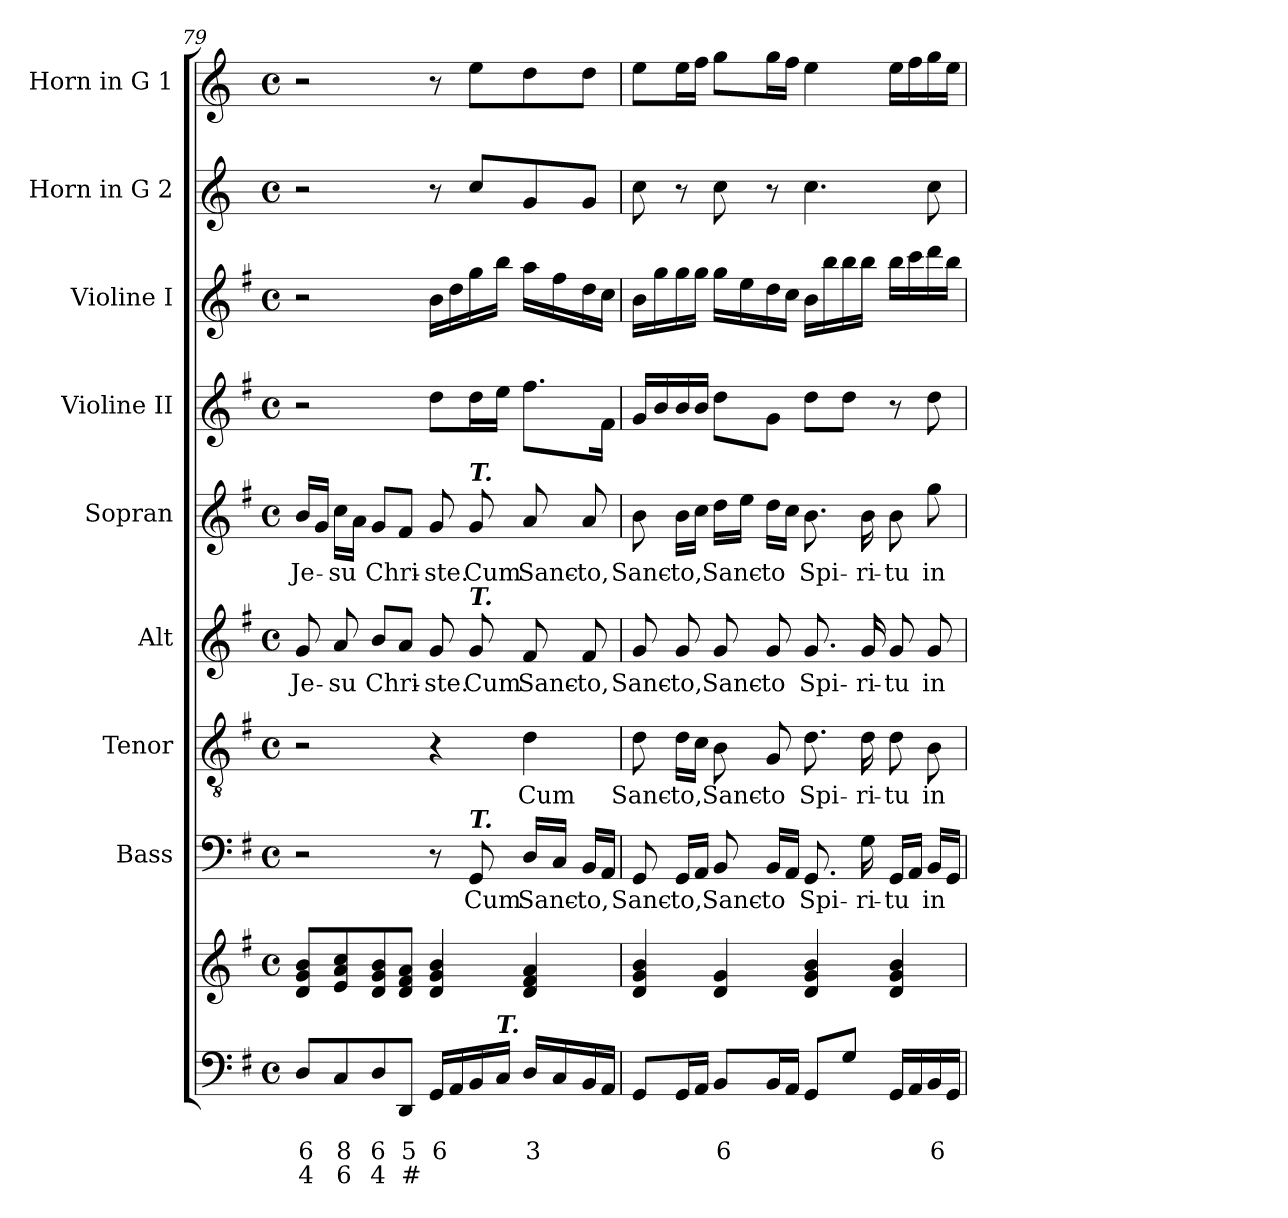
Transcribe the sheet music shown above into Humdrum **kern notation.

**kern	**text	**text	**text	**kern	**kern	**text	**kern	**text	**kern	**text	**kern	**text	**kern	**kern	**kern	**kern
*part9	*part9	*part9	*part9	*part9	*part8	*part8	*part7	*part7	*part6	*part6	*part5	*part5	*part4	*part3	*part2	*part1
*staff10	*staff10	*staff10	*staff10	*staff9	*staff8	*staff8	*staff7	*staff7	*staff6	*staff6	*staff5	*staff5	*staff4	*staff3	*staff2	*staff1
*	*	*	*	*	*I"Bass	*	*I"Tenor	*	*I"Alt	*	*I"Sopran	*	*I"Violine II	*I"Violine I	*I"Horn in G 2	*I"Horn in G 1
*	*	*	*	*	*I'B.	*	*I'T.	*	*I'A.	*	*I'S.	*	*I'Vl. II	*I'Vl. I	*	*
*clefF4	*	*	*	*clefG2	*clefF4	*	*clefGv2	*	*clefG2	*	*clefG2	*	*clefG2	*clefG2	*clefG2	*clefG2
*	*	*	*	*	*	*	*	*	*	*	*	*	*	*	*ITrd3c5	*ITrd3c5
*k[f#]	*	*	*	*k[f#]	*k[f#]	*	*k[f#]	*	*k[f#]	*	*k[f#]	*	*k[f#]	*k[f#]	*k[f#]	*k[f#]
*G:	*	*	*	*G:	*G:	*	*G:	*	*G:	*	*G:	*	*G:	*G:	*G:	*G:
*M4/4	*	*	*	*M4/4	*M4/4	*	*M4/4	*	*M4/4	*	*M4/4	*	*M4/4	*M4/4	*M4/4	*M4/4
*met(c)	*	*	*	*met(c)	*met(c)	*	*met(c)	*	*met(c)	*	*met(c)	*	*met(c)	*met(c)	*met(c)	*met(c)
=79	=79	=79	=79	=79	=79	=79	=79	=79	=79	=79	=79	=79	=79	=79	=79	=79
!	!	!LO:LY:b	!LO:LY:b	!	!	!	!	!	!	!LO:LY:b	!	!LO:LY:b	!	!	!	!
8D/L	.	6	4	8d/ 8g/ 8b/L	2r	.	2r	.	8g/	Je-	16b/LL	Je-	2r	2r	2r	2r
.	.	.	.	.	.	.	.	.	.	.	16g/JJ	.	.	.	.	.
!	!	!LO:LY:b	!LO:LY:b	!	!	!	!	!	!	!LO:LY:b	!	!LO:LY:b	!	!	!	!
8C/	.	8	6	8e/ 8a/ 8cc/	.	.	.	.	8a/	-su	16cc\LL	-su	.	.	.	.
.	.	.	.	.	.	.	.	.	.	.	16a\JJ	.	.	.	.	.
!	!	!LO:LY:b	!LO:LY:b	!	!	!	!	!	!	!LO:LY:b	!	!LO:LY:b	!	!	!	!
8D/	.	6	4	8d/ 8g/ 8b/	.	.	.	.	8b/L	Chri-	8g/L	Chri-	.	.	.	.
!	!	!LO:LY:b	!LO:LY:b	!	!	!	!	!	!	!	!	!	!	!	!	!
8DD/J	.	5	#	8d/ 8f#/ 8a/J	.	.	.	.	8a/J	.	8f#/J	.	.	.	.	.
!	!	!LO:LY:b	!	!	!	!	!	!	!	!LO:LY:b	!	!LO:LY:b	!	!	!	!
16GG/LL	.	6	.	4d/ 4g/ 4b/	8r	.	4r	.	8g/	-ste.	8g/	-ste.	8dd\L	16b\LL	8r	8r
16AA/	.	.	.	.	.	.	.	.	.	.	.	.	.	16dd\	.	.
!	!	!	!	!	!	!	!	!	!	!	!LO:TX:a:Bi:t=T.	!	!	!	!	!
!	!	!	!	!	!	!	!	!	!LO:TX:a:Bi:t=T.	!	!	!	!	!	!	!
!	!	!	!	!	!LO:TX:a:Bi:t=T.	!	!	!	!	!	!	!	!	!	!	!
!	!	!	!	!	!	!LO:LY:b	!	!	!	!LO:LY:b	!	!LO:LY:b	!	!	!	!
16BB/	.	.	.	.	8GG/	Cum	.	.	8g/	Cum	8g/	Cum	16dd\L	16gg\	8g/L	8b\L
!LO:TX:a:Bi:t=T.	!	!	!	!	!	!	!	!	!	!	!	!	!	!	!	!
16C/JJ	.	.	.	.	.	.	.	.	.	.	.	.	16ee\JJ	16bb\JJ	.	.
!	!	!LO:LY:b	!	!	!	!LO:LY:b	!	!LO:LY:b	!	!LO:LY:b	!	!LO:LY:b	!	!	!	!
16D/LL	.	3	.	4d/ 4f#/ 4a/	16D/LL	Sanc-	4d\	Cum	8f#/	Sanc-	8a/	Sanc-	8.ff#\L	16aa\LL	8d/	8a\
16C/	.	.	.	.	16C/JJ	.	.	.	.	.	.	.	.	16ff#\	.	.
!	!	!	!	!	!	!LO:LY:b	!	!	!	!LO:LY:b	!	!LO:LY:b	!	!	!	!
16BB/	.	.	.	.	16BB/LL	-to,	.	.	8f#/	-to,	8a/	-to,	.	16dd\	8d/J	8a\J
16AA/JJ	.	.	.	.	16AA/JJ	.	.	.	.	.	.	.	16f#\Jk	16cc\JJ	.	.
!!LO:LB:g=z
=80	=80	=80	=80	=80	=80	=80	=80	=80	=80	=80	=80	=80	=80	=80	=80	=80
!	!	!	!	!	!	!LO:LY:b	!	!LO:LY:b	!	!LO:LY:b	!	!LO:LY:b	!	!	!	!
8GG/L	.	.	.	4d/ 4g/ 4b/	8GG/	Sanc-	8d\	Sanc-	8g/	Sanc-	8b\	Sanc-	16g/LL	16b\LL	8g\	8b\L
.	.	.	.	.	.	.	.	.	.	.	.	.	16b/	16gg\	.	.
!	!	!	!	!	!	!LO:LY:b	!	!LO:LY:b	!	!LO:LY:b	!	!LO:LY:b	!	!	!	!
16GG/L	.	.	.	.	16GG/LL	-to,	16d\LL	-to,	8g/	-to,	16b\LL	-to,	16b/	16gg\	8r	16b\L
16AA/JJ	.	.	.	.	16AA/JJ	.	16c\JJ	.	.	.	16cc\JJ	.	16b/JJ	16gg\JJ	.	16cc\JJ
!	!	!LO:LY:b	!	!	!	!LO:LY:b	!	!LO:LY:b	!	!LO:LY:b	!	!LO:LY:b	!	!	!	!
8BB/L	.	6	.	4d/ 4g/	8BB/	Sanc-	8B\	Sanc-	8g/	Sanc-	16dd\LL	Sanc-	8dd\L	16gg\LL	8g\	8dd\L
.	.	.	.	.	.	.	.	.	.	.	16ee\JJ	.	.	16ee\	.	.
!	!	!LO:LY:b	!	!	!	!LO:LY:b	!	!LO:LY:b	!	!LO:LY:b	!	!LO:LY:b	!	!	!	!
16BB/L	.	_	.	.	16BB/LL	-to	8G/	-to	8g/	-to	16dd\LL	-to	8g\J	16dd\	8r	16dd\L
16AA/JJ	.	.	.	.	16AA/JJ	.	.	.	.	.	16cc\JJ	.	.	16cc\JJ	.	16cc\JJ
!	!	!	!	!	!	!LO:LY:b	!	!LO:LY:b	!	!LO:LY:b	!	!LO:LY:b	!	!	!	!
8GG/L	.	.	.	4d/ 4g/ 4b/	8.GG/	Spi-	8.d\	Spi-	8.g/	Spi-	8.b\	Spi-	8dd\L	16b\LL	4.g\	4b\
.	.	.	.	.	.	.	.	.	.	.	.	.	.	16bb\	.	.
8G/J	.	.	.	.	.	.	.	.	.	.	.	.	8dd\J	16bb\	.	.
!	!	!	!	!	!	!LO:LY:b	!	!LO:LY:b	!	!LO:LY:b	!	!LO:LY:b	!	!	!	!
.	.	.	.	.	16G\	-ri-	16d\	-ri-	16g/	-ri-	16b\	-ri-	.	16bb\JJ	.	.
!	!	!	!	!	!	!LO:LY:b	!	!LO:LY:b	!	!LO:LY:b	!	!LO:LY:b	!	!	!	!
16GG/LL	.	.	.	4d/ 4g/ 4b/	16GG/LL	-tu	8d\	-tu	8g/	-tu	8b\	-tu	8r	16bb\LL	.	16b\LL
16AA/	.	.	.	.	16AA/JJ	.	.	.	.	.	.	.	.	16ccc\	.	16cc\
!	!	!LO:LY:b	!	!	!	!LO:LY:b	!	!LO:LY:b	!	!LO:LY:b	!	!LO:LY:b	!	!	!	!
16BB/	.	6	.	.	16BB/LL	in	8B\	in	8g/	in	8gg\	in	8dd\	16ddd\	8g\	16dd\
16GG/JJ	.	.	.	.	16GG/JJ	.	.	.	.	.	.	.	.	16bb\JJ	.	16b\JJ
=	=	=	=	=	=	=	=	=	=	=	=	=	=	=	=	=
*-	*-	*-	*-	*-	*-	*-	*-	*-	*-	*-	*-	*-	*-	*-	*-	*-
